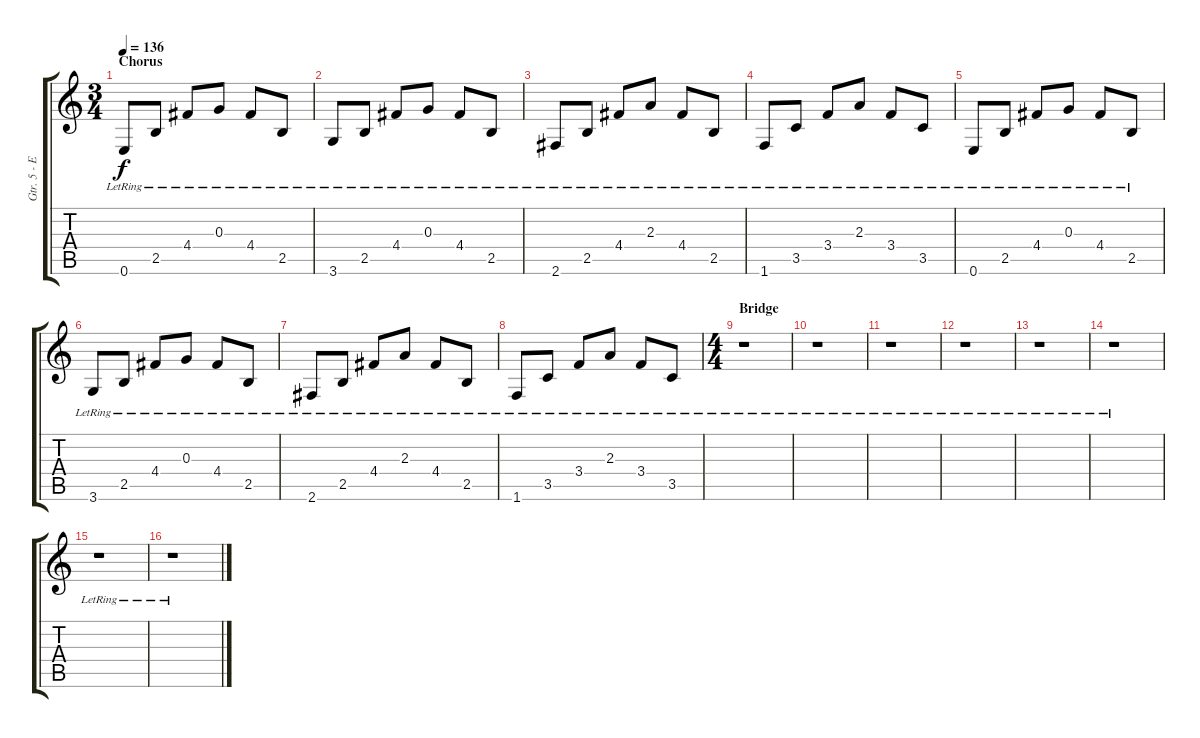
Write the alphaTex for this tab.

\track ("Gtr. 5 - Electric" "Gtr. 5 - E") {instrument electricguitarclean}
\staff {score tabs}
\tuning (E4 B3 G3 D3 A2 E2) {hide}
\ts (3 4)
\section ("" "Chorus")
\tempo 136
\clef g2
\ks c
0.6{lr}.8{dy f volume 3} 2.5{lr}.8 4.4{lr}.8 0.3{lr}.8 4.4{lr}.8 2.5{lr}.8 |
3.6{lr}.8{volume 6} 2.5{lr}.8 4.4{lr}.8 0.3{lr}.8 4.4{lr}.8 2.5{lr}.8 |
2.6{lr}.8{volume 9} 2.5{lr}.8 4.4{lr}.8 2.3{lr}.8 4.4{lr}.8 2.5{lr}.8 |
1.6{lr}.8{volume 12} 3.5{lr}.8 3.4{lr}.8 2.3{lr}.8 3.4{lr}.8 3.5{lr}.8 |
0.6{lr}.8 2.5{lr}.8 4.4{lr}.8 0.3{lr}.8 4.4{lr}.8 2.5{lr}.8 |
3.6{lr}.8 2.5{lr}.8 4.4{lr}.8 0.3{lr}.8 4.4{lr}.8 2.5{lr}.8 |
2.6{lr}.8 2.5{lr}.8 4.4{lr}.8 2.3{lr}.8 4.4{lr}.8 2.5{lr}.8 |
1.6{lr}.8 3.5{lr}.8 3.4{lr}.8 2.3{lr}.8 3.4{lr}.8 3.5{lr}.8 |
\ts (4 4)
\section ("" "Bridge")
r.1 |
r.1 |
r.1 |
r.1 |
r.1 |
r.1 |
r.1 |
r.1
